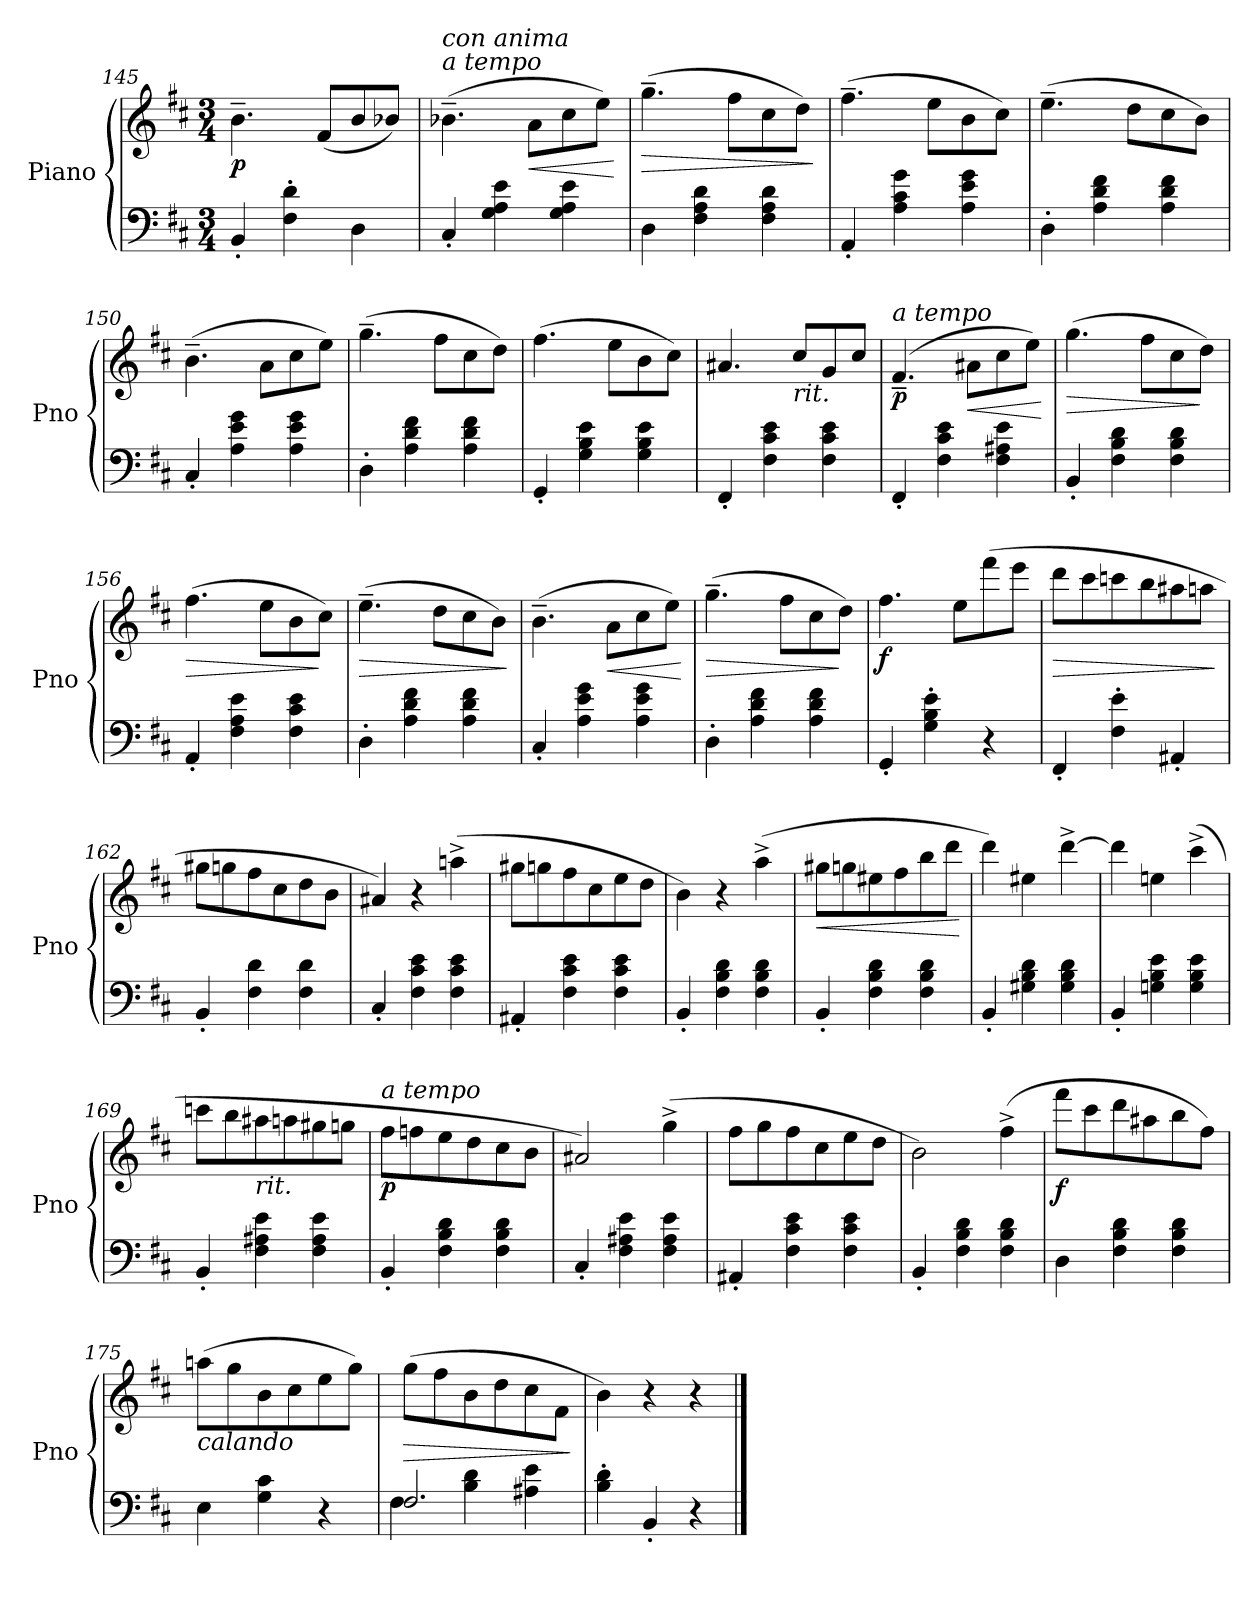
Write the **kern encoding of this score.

**kern	**kern	**dynam
*part1	*part1	*part1
*staff2	*staff1	*staff1/2
*I"Piano	*	*
*I'Pno	*	*
*clefF4	*clefG2	*
*k[f#c#]	*k[f#c#]	*
*M3/4	*M3/4	*
=145	=145	=145
!	!	!LO:DY:b
4BB'/	4.b~\	p
4F#\' 4d\'	.	.
.	(<8f#/L	.
4D\	8b/	.
.	8b-X/J)	.
=146	=146	=146
!	!LO:TX:a:i:t=a tempo	!
!	!LO:TX:a:i:t=con anima	!
4C#'/	(>4.b-X~\	.
4G\ 4A\ 4e\	.	.
!	!	!LO:HP:b
.	8a\L	<
4G\ 4A\ 4e\	8cc#\	.
.	8ee\J)	.
.	.	[
=147	=147	=147
!	!	!LO:HP:b
4D\	(>4.gg~\	>
4F#\ 4A\ 4d\	.	.
.	8ff#\L	.
4F#\ 4A\ 4d\	8cc#\	.
.	8dd\J)	.
.	.	]
=148	=148	=148
4AA'/	(>4.ff#~\	.
4A\ 4c#\ 4g\	.	.
.	8ee\L	.
4A\ 4e\ 4g\	8b\	.
.	8cc#\J)	.
=149	=149	=149
4D'\	(>4.ee~\	.
4A\ 4d\ 4f#\	.	.
.	8dd\L	.
4A\ 4d\ 4f#\	8cc#\	.
.	8b\J)	.
=150	=150	=150
4C#'/	(>4.b~\	.
4A\ 4e\ 4g\	.	.
.	8a\L	.
4A\ 4e\ 4g\	8cc#\	.
.	8ee\J)	.
=151	=151	=151
4D'\	(>4.gg~\	.
4A\ 4d\ 4f#\	.	.
.	8ff#\L	.
4A\ 4d\ 4f#\	8cc#\	.
.	8dd\J)	.
=152	=152	=152
4GG'/	(>4.ff#\	.
4G\ 4B\ 4e\	.	.
.	8ee\L	.
4G\ 4B\ 4e\	8b\	.
.	8cc#\J)	.
=153	=153	=153
4FF#'/	4.a#X/	.
4F#\ 4c#\ 4e\	.	.
!	!LO:TX:b:i:t=rit.	!
.	8cc#/L	.
4F#\ 4c#\ 4e\	8g/	.
.	8cc#/J	.
=154	=154	=154
!	!LO:TX:a:i:t=a tempo	!
!	!	!LO:DY:b
4FF#'/	(>4.f#~/	p
4F#\ 4c#\ 4e\	.	.
!	!	!LO:HP:b
.	8a#X\L	<
4F#\ 4A#X\ 4e\	8cc#\	.
.	8ee\J)	.
.	.	[
=155	=155	=155
!	!	!LO:HP:b
4BB'/	(>4.gg\	>
4F#\ 4B\ 4d\	.	.
.	8ff#\L	.
4F#\ 4B\ 4d\	8cc#\	.
.	8dd\J)	]
=156	=156	=156
!	!	!LO:HP:b
4AA'/	(>4.ff#\	>
4F#\ 4A\ 4e\	.	.
.	8ee\L	.
4F#\ 4c#\ 4e\	8b\	.
.	8cc#\J)	]
=157	=157	=157
!	!	!LO:HP:b
4D'\	(>4.ee~\	>
4A\ 4d\ 4f#\	.	.
.	8dd\L	.
4A\ 4d\ 4f#\	8cc#\	.
.	8b\J)	.
.	.	]
=158	=158	=158
4C#'/	(>4.b~\	.
4A\ 4e\ 4g\	.	.
!	!	!LO:HP:b
.	8a\L	<
4A\ 4e\ 4g\	8cc#\	.
.	8ee\J)	.
.	.	[
=159	=159	=159
!	!	!LO:HP:b
4D'\	(>4.gg~\	>
4A\ 4d\ 4f#\	.	.
.	8ff#\L	.
4A\ 4d\ 4f#\	8cc#\	.
.	8dd\J)	]
=160	=160	=160
!	!	!LO:DY:b
4GG'/	4.ff#\	f
4G\' 4B\' 4e\'	.	.
.	8ee\L	.
4r	(>8fff#\	.
.	8eee\J	.
=161	=161	=161
!	!	!LO:HP:b
4FF#'/	8ddd\L	>
.	8ccc#\	.
4F#\' 4e\'	8cccn\	.
.	8bb\	.
4AA#X'/	8aa#X\	.
.	8aan\J	.
.	.	]
=162	=162	=162
4BB'/	8gg#X\L	.
.	8ggn\	.
4F#\ 4d\	8ff#\	.
.	8cc#\	.
4F#\ 4d\	8dd\	.
.	8b\J	.
=163	=163	=163
4C#'/	4a#X/)	.
4F#\ 4c#\ 4e\	4r	.
4F#\ 4c#\ 4e\	(>4aan^\	.
=164	=164	=164
4AA#X'/	8gg#X\L	.
.	8ggn\	.
4F#\ 4c#\ 4e\	8ff#\	.
.	8cc#\	.
4F#\ 4c#\ 4e\	8ee\	.
.	8dd\J	.
=165	=165	=165
4BB'/	4b\)	.
4F#\ 4B\ 4d\	4r	.
4F#\ 4B\ 4d\	(>4aa^\	.
=166	=166	=166
!	!	!LO:HP:b
4BB'/	8gg#X\L	<
.	8ggn\	.
4F#\ 4B\ 4d\	8ee#X\	.
.	8ff#\	.
4F#\ 4B\ 4d\	8bb\	.
.	8ddd\J	.
.	.	[
=167	=167	=167
4BB'/	4ddd\)	.
4G#X\ 4B\ 4d\	4ee#X\	.
4G#\ 4B\ 4d\	[4ddd^\	.
=168	=168	=168
4BB'/	4ddd\]	.
4Gn\ 4B\ 4e\	4een\	.
4G\ 4B\ 4e\	(>4ccc#^\	.
=169	=169	=169
4BB'/	8cccn\L	.
.	8bb\	.
!	!LO:TX:b:i:t=rit.	!
4F#\ 4A#X\ 4e\	8aa#X\	.
.	8aan\	.
4F#\ 4A#\ 4e\	8gg#X\	.
.	8ggn\J	.
=170	=170	=170
!	!LO:TX:a:i:t=a tempo	!
!	!	!LO:DY:b
4BB'/	8ff#\L	p
.	8ffn\	.
4F#\ 4B\ 4d\	8ee\	.
.	8dd\	.
4F#\ 4B\ 4d\	8cc#\	.
.	8b\J	.
=171	=171	=171
4C#'/	2a#X/)	.
4F#\ 4A#X\ 4e\	.	.
4F#\ 4A#\ 4e\	(>4gg^\	.
=172	=172	=172
4AA#X'/	8ff#\L	.
.	8gg\	.
4F#\ 4c#\ 4e\	8ff#\	.
.	8cc#\	.
4F#\ 4c#\ 4e\	8ee\	.
.	8dd\J	.
=173	=173	=173
4BB'/	2b\)	.
4F#\ 4B\ 4d\	.	.
4F#\ 4B\ 4d\	(>4ff#^\	.
=174	=174	=174
!	!	!LO:DY:b
4D\	8fff#\L	f
.	8ccc#\	.
4F#\ 4B\ 4d\	8ddd\	.
.	8aa#X\	.
4F#\ 4B\ 4d\	8bb\	.
.	8ff#\J)	.
=175	=175	=175
!	!LO:TX:b:i:t=calando	!
4E\	(>8aan\L	.
.	8gg\	.
4G\ 4c#\	8b\	.
.	8cc#\	.
4r	8ee\	.
.	8gg\J)	.
=176	=176	=176
*^	*	*
!	!	!	!LO:HP:b
2.F#/	4F#\	(>8gg\L	>
.	.	8ff#\	.
.	4B\ 4d\	8b\	.
.	.	8dd\	.
.	4A#X\ 4e\	8cc#\	.
.	.	8f#\J	.
*v	*v	*	*
.	.	]
=177	=177	=177
4B\' 4d\'	4b\)	.
4BB'/	4r	.
4r	4r	.
==	==	==
*-	*-	*-
